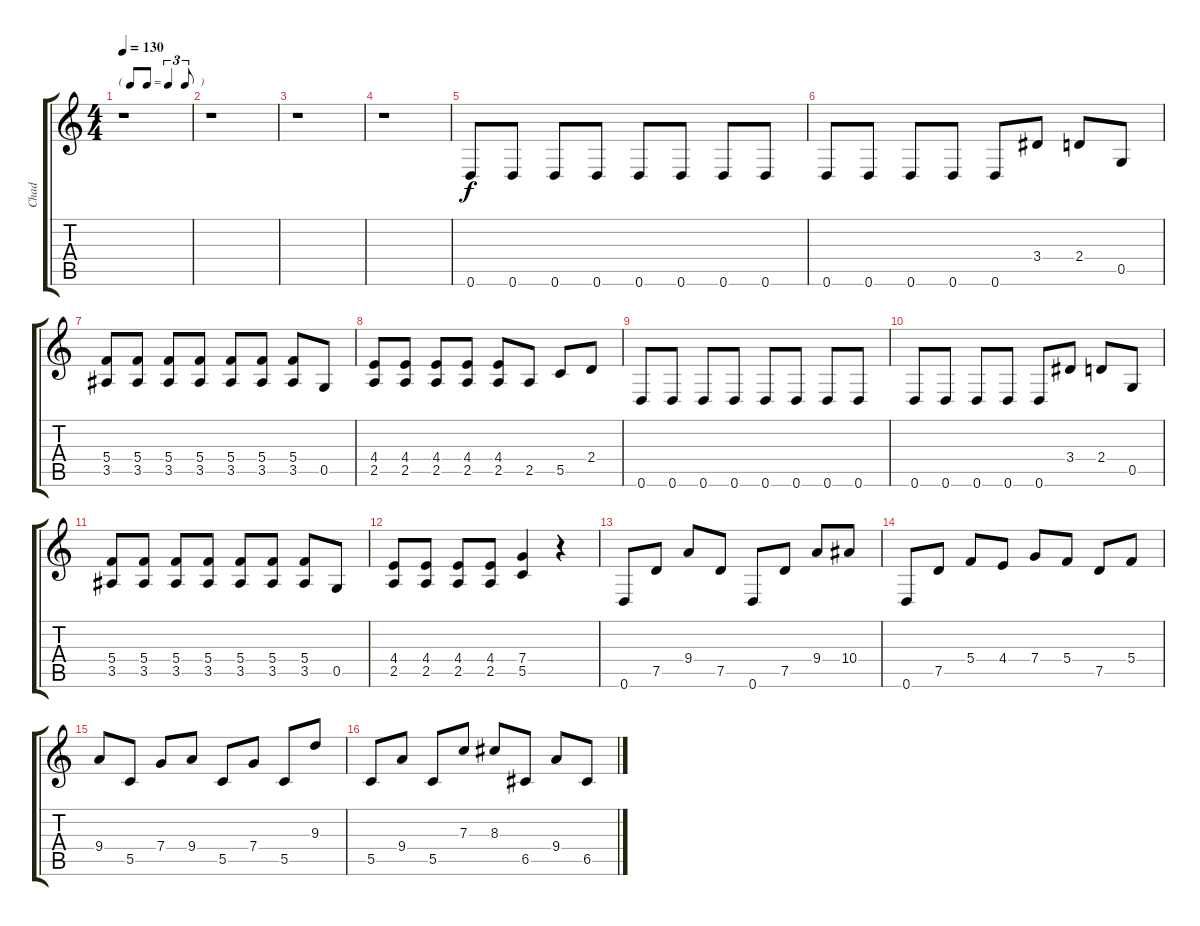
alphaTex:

\track ("Chad" "Chad") {instrument overdrivenguitar}
\staff {score tabs}
\tuning (D4 A3 F3 C3 G2 D2) {hide}
\ts (4 4)
\tf triplet8th
\tempo 130
\clef g2
\ks c
r.1{dy f} |
r.1 |
r.1 |
r.1 |
0.6.8 0.6.8 0.6.8 0.6.8 0.6.8 0.6.8 0.6.8 0.6.8 |
0.6.8 0.6.8 0.6.8 0.6.8 0.6.8 3.4.8 2.4.8 0.5.8 |
(5.4 3.5).8 (5.4 3.5).8 (5.4 3.5).8 (5.4 3.5).8 (5.4 3.5).8 (5.4 3.5).8 (5.4 3.5).8 0.5.8 |
(4.4 2.5).8 (4.4 2.5).8 (4.4 2.5).8 (4.4 2.5).8 (4.4 2.5).8 2.5.8 5.5.8 2.4.8 |
0.6.8 0.6.8 0.6.8 0.6.8 0.6.8 0.6.8 0.6.8 0.6.8 |
0.6.8 0.6.8 0.6.8 0.6.8 0.6.8 3.4.8 2.4.8 0.5.8 |
(5.4 3.5).8 (5.4 3.5).8 (5.4 3.5).8 (5.4 3.5).8 (5.4 3.5).8 (5.4 3.5).8 (5.4 3.5).8 0.5.8 |
(4.4 2.5).8 (4.4 2.5).8 (4.4 2.5).8 (4.4 2.5).8 (7.4 5.5).4 r.4 |
0.6.8 7.5.8 9.4.8 7.5.8 0.6.8 7.5.8 9.4.8 10.4.8 |
0.6.8 7.5.8 5.4.8 4.4.8 7.4.8 5.4.8 7.5.8 5.4.8 |
9.4.8 5.5.8 7.4.8 9.4.8 5.5.8 7.4.8 5.5.8 9.3.8 |
5.5.8 9.4.8 5.5.8 7.3.8 8.3.8 6.5.8 9.4.8 6.5.8
